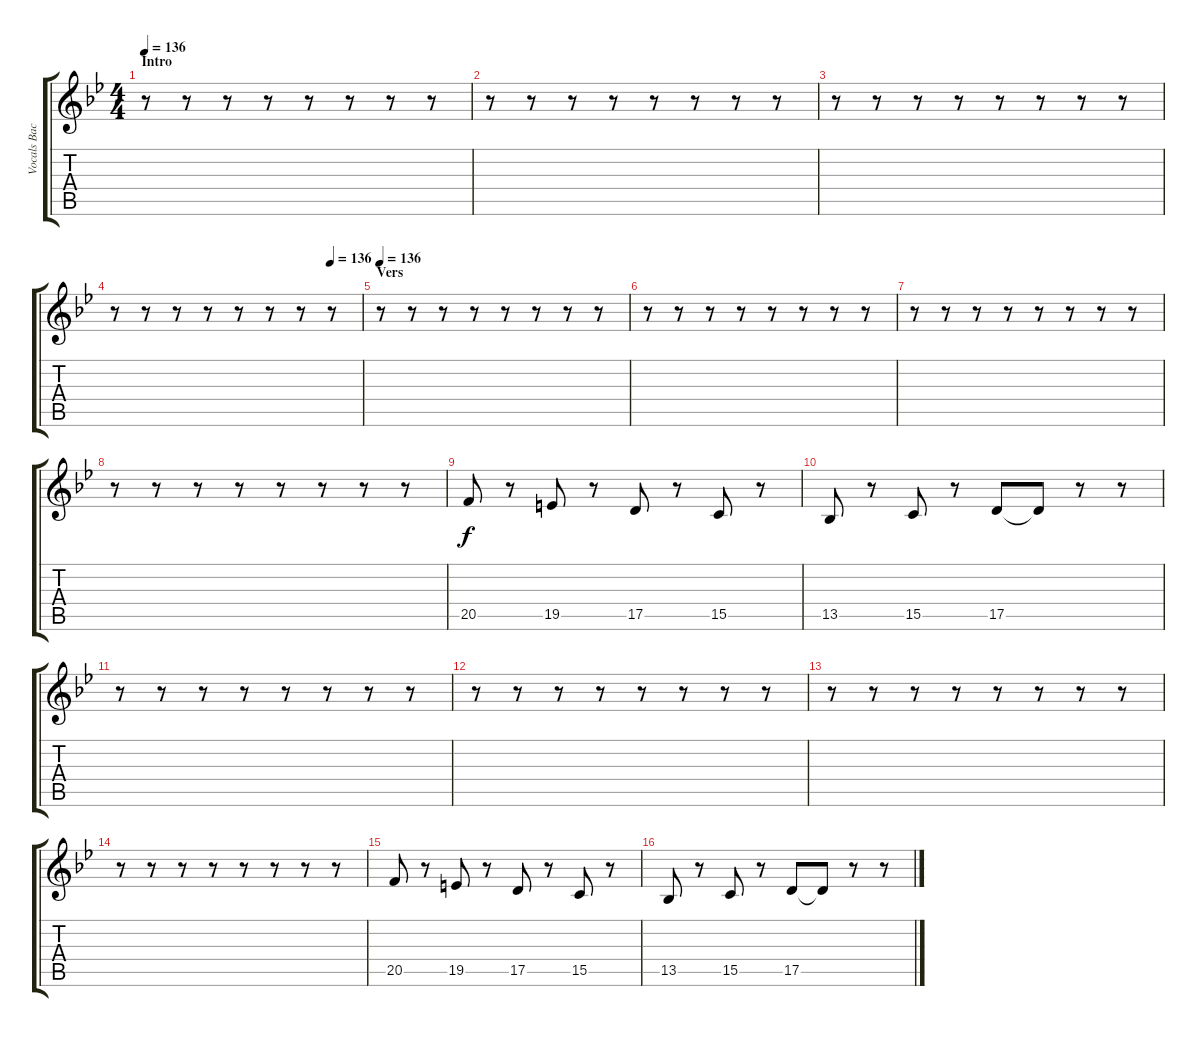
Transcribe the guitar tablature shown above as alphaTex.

\track ("Vocals Backround" "Vocals Bac") {instrument lead1square}
\staff {score tabs}
\tuning (E4 B3 G3 D3 A2 E2) {hide}
\ts (4 4)
\section ("" "Intro")
\tempo 136
\tempo 64
\tempo 136
\clef g2
\ks gminor
r.8{dy f instrument lead1square} r.8 r.8 r.8 r.8 r.8 r.8 r.8 |
r.8 r.8 r.8 r.8 r.8 r.8 r.8 r.8 |
r.8 r.8 r.8 r.8 r.8 r.8 r.8 r.8 |
\tempo (136 0.875)
r.8 r.8 r.8 r.8 r.8 r.8 r.8 r.8 |
\section ("" "Vers")
\tempo 136
r.8 r.8 r.8 r.8 r.8 r.8 r.8 r.8 |
r.8 r.8 r.8 r.8 r.8 r.8 r.8 r.8 |
r.8 r.8 r.8 r.8 r.8 r.8 r.8 r.8 |
r.8 r.8 r.8 r.8 r.8 r.8 r.8 r.8 |
20.5.8{volume 13} r.8 19.5.8 r.8 17.5.8 r.8 15.5.8 r.8 |
13.5.8 r.8 15.5.8 r.8 17.5.8 17.5{t}.8 r.8 r.8 |
r.8 r.8 r.8 r.8 r.8 r.8 r.8 r.8 |
r.8 r.8 r.8 r.8 r.8 r.8 r.8 r.8 |
r.8 r.8 r.8 r.8 r.8 r.8 r.8 r.8 |
r.8 r.8 r.8 r.8 r.8 r.8 r.8 r.8 |
20.5.8{volume 13} r.8 19.5.8 r.8 17.5.8 r.8 15.5.8 r.8 |
13.5.8 r.8 15.5.8 r.8 17.5.8 17.5{t}.8 r.8 r.8
